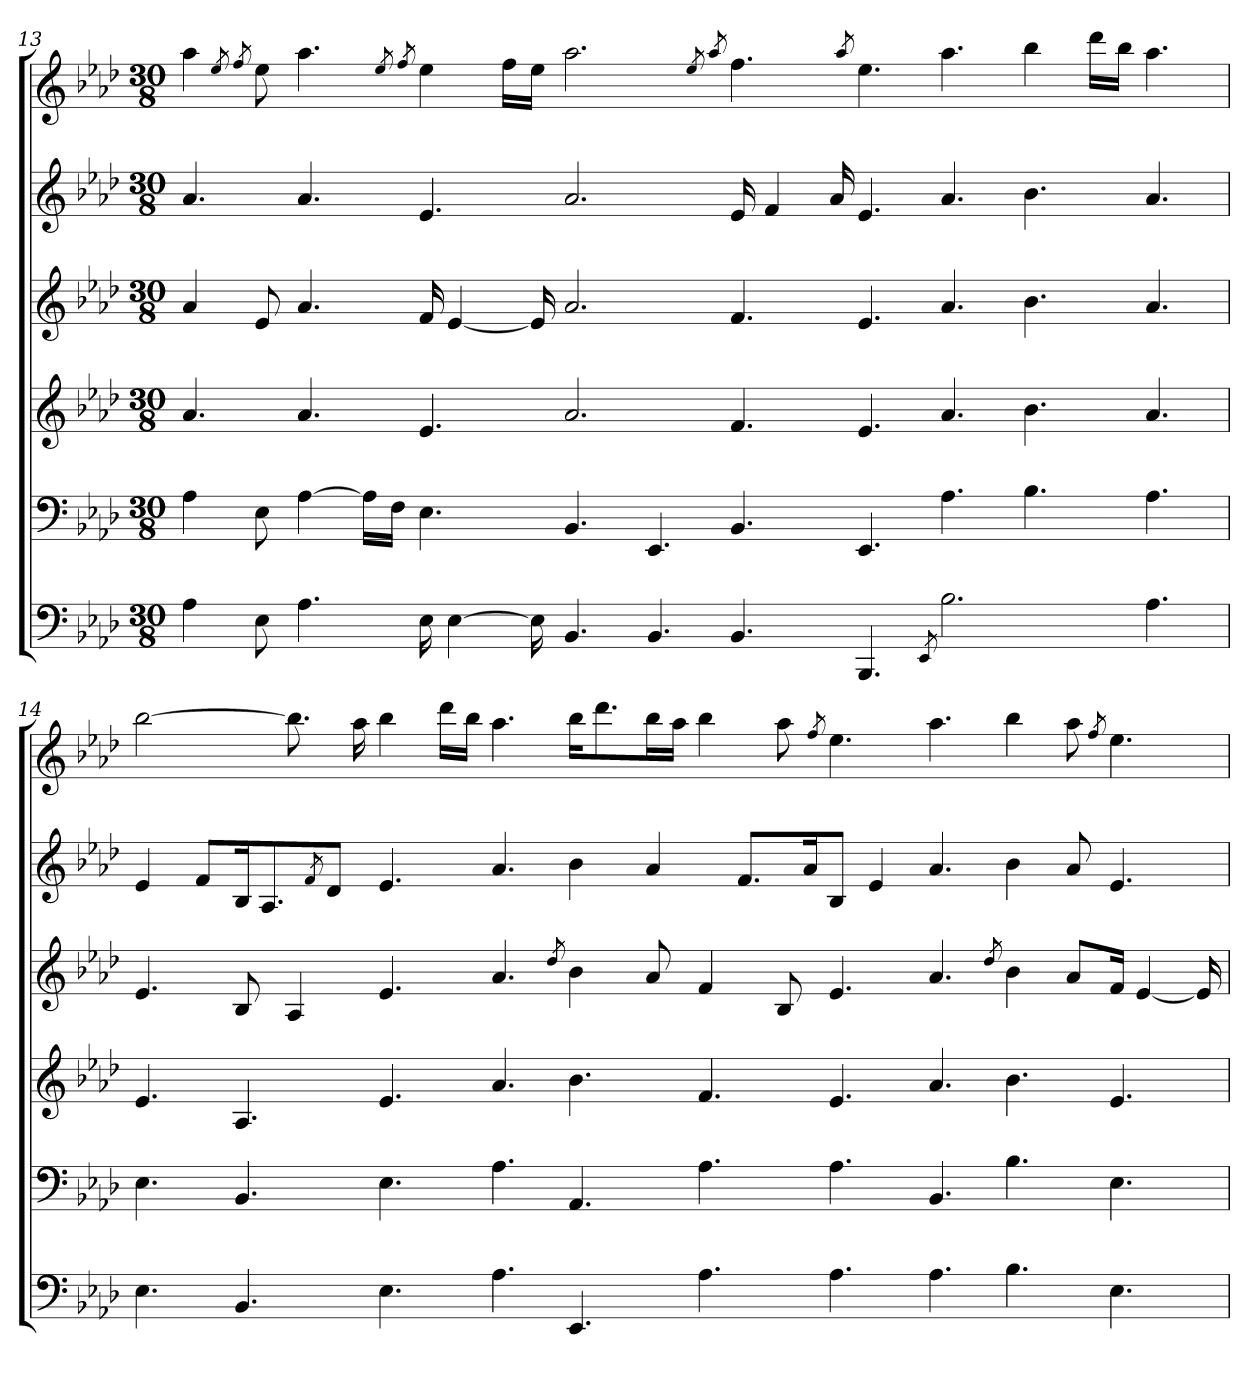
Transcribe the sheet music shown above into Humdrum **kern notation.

**kern	**kern	**kern	**kern	**kern	**kern
*part6	*part5	*part4	*part3	*part2	*part1
*staff6	*staff5	*staff4	*staff3	*staff2	*staff1
*clefF4	*clefF4	*clefG2	*clefG2	*clefG2	*clefG2
*k[b-e-a-d-]	*k[b-e-a-d-]	*k[b-e-a-d-]	*k[b-e-a-d-]	*k[b-e-a-d-]	*k[b-e-a-d-]
*M30/8	*M30/8	*M30/8	*M30/8	*M30/8	*M30/8
=13	=13	=13	=13	=13	=13
4A-	4A-	4.a-	4a-	4.a-	4aa-
.	.	.	.	.	8qee-
.	.	.	.	.	8qff
8E-	8E-	.	8e-	.	8ee-
4.A-	[4A-	4.a-	4.a-	4.a-	4.aa-
.	16A-\LL]	.	.	.	.
.	16F\JJ	.	.	.	.
.	.	.	.	.	8qee-
.	.	.	.	.	8qff
16E-	4.E-	4.e-	16f	4.e-	4ee-
[4E-	.	.	[4e-	.	.
.	.	.	.	.	16ff\LL
16E-]	.	.	16e-]	.	16ee-\JJ
4.BB-	4.BB-	2.a-	2.a-	2.a-	2.aa-
4.BB-	4.EE-	.	.	.	.
.	.	.	.	.	8qee-
.	.	.	.	.	8qaa-
4.BB-	4.BB-	4.f	4.f	16e-	4.ff
.	.	.	.	4f	.
.	.	.	.	16a-	.
.	.	.	.	.	8qaa-
4.BBB-	4.EE-	4.e-	4.e-	4.e-	4.ee-
8qEE-	.	.	.	.	.
2.B-	4.A-	4.a-	4.a-	4.a-	4.aa-
.	4.B-	4.b-	4.b-	4.b-	4bb-
.	.	.	.	.	16ddd-\LL
.	.	.	.	.	16bb-\JJ
4.A-	4.A-	4.a-	4.a-	4.a-	4.aa-
=14	=14	=14	=14	=14	=14
4.E-	4.E-	4.e-	4.e-	4e-	[2bb-
.	.	.	.	8f/L	.
4.BB-	4.BB-	4.A-	8B-	16B-/K	.
.	.	.	.	8.A-/	.
.	.	.	4A-	.	8.bb-]
.	.	.	.	8qf/	.
.	.	.	.	8d-/J	.
.	.	.	.	.	16aa-
4.E-	4.E-	4.e-	4.e-	4.e-	4bb-
.	.	.	.	.	16ddd-\LL
.	.	.	.	.	16bb-\JJ
4.A-	4.A-	4.a-	4.a-	4.a-	4.aa-
.	.	.	8qdd-	.	.
4.EE-	4.AA-	4.b-	4b-	4b-	16bb-\KL
.	.	.	.	.	8.ddd-\
.	.	.	8a-	4a-	16bb-\L
.	.	.	.	.	16aa-\JJ
4.A-	4.A-	4.f	4f	.	4bb-
.	.	.	.	8.f/L	.
.	.	.	8B-	.	8aa-
.	.	.	.	16a-/K	.
.	.	.	.	.	8qff
4.A-	4.A-	4.e-	4.e-	8B-/J	4.ee-
.	.	.	.	4e-	.
4.A-	4.BB-	4.a-	4.a-	4.a-	4.aa-
.	.	.	8qdd-	.	.
4.B-	4.B-	4.b-	4b-	4b-	4bb-
.	.	.	8a-/L	8a-	8aa-
.	.	.	.	.	8qff
4.E-	4.E-	4.e-	16f/Jk	4.e-	4.ee-
.	.	.	[4e-	.	.
.	.	.	16e-]	.	.
=	=	=	=	=	=
*-	*-	*-	*-	*-	*-
